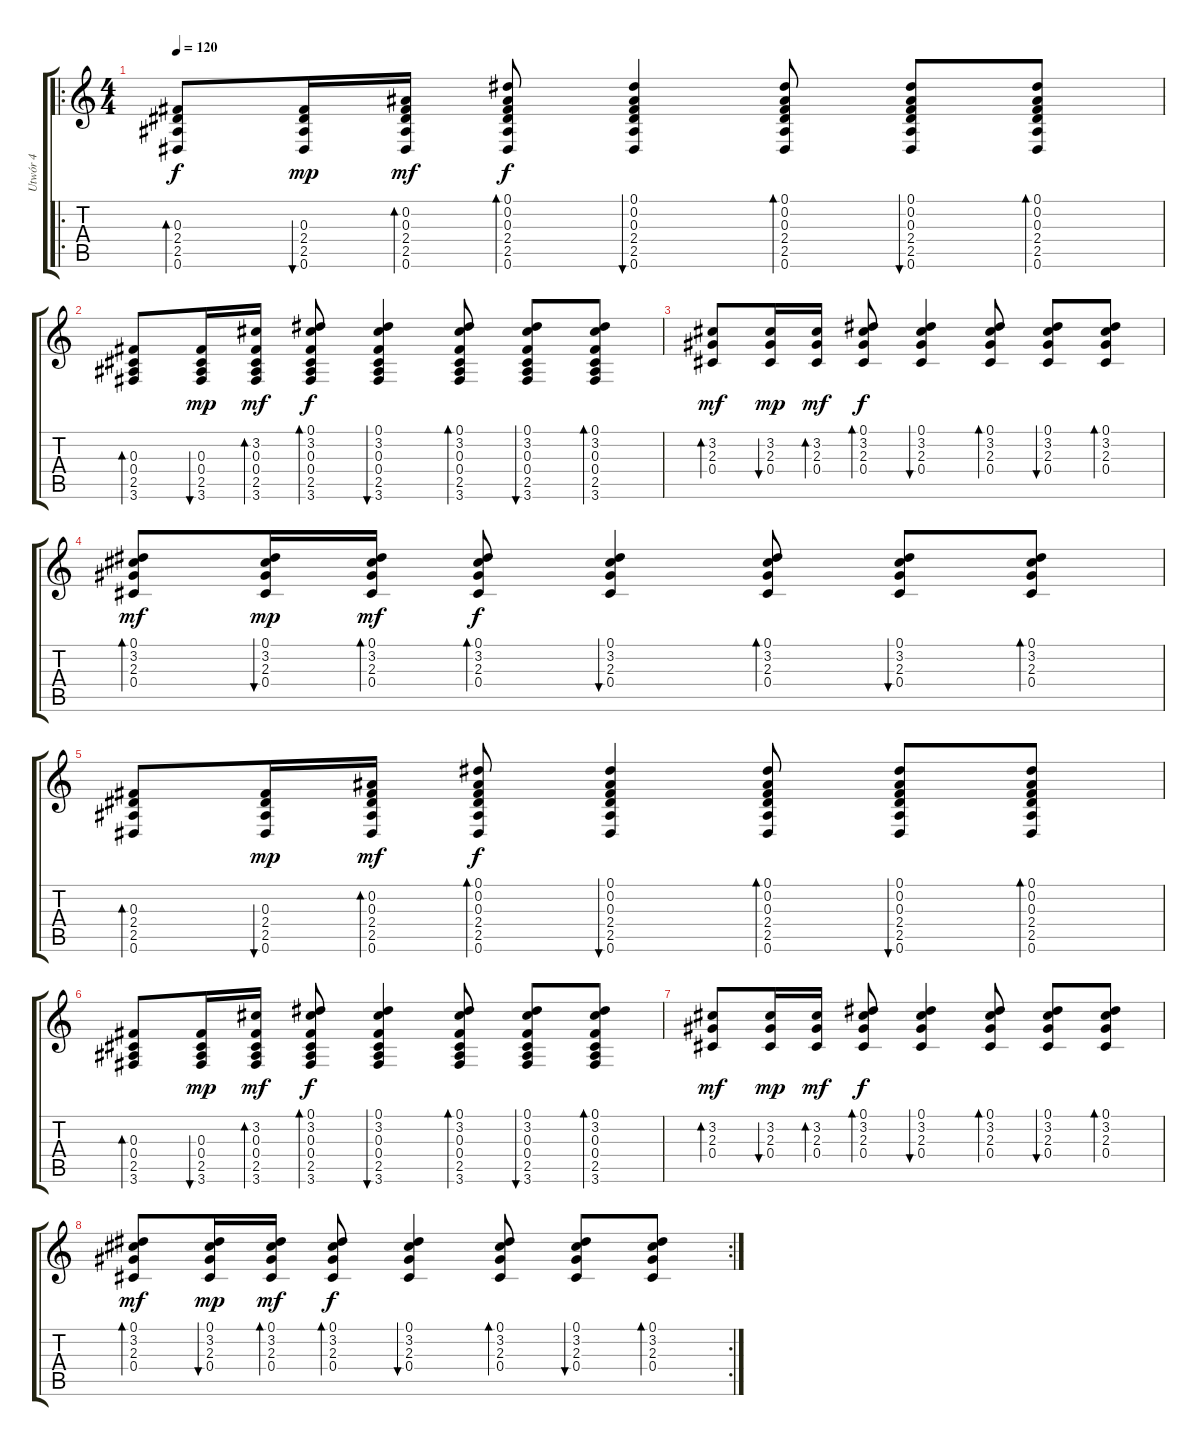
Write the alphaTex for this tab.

\track ("Utwór 4" "Utwór 4") {instrument acousticguitarsteel}
\staff {score tabs}
\tuning (Eb4 Bb3 Gb3 Db3 Ab2 Eb2) {hide}
\ro
\ts (4 4)
\tempo 120
\clef g2
\ks c
(0.3 2.4 2.5 0.6).8{bd 120 dy f} (0.3 2.4 2.5 0.6).16{bu 60 dy mp} (0.2 0.3 2.4 2.5 0.6).16{bd 60 dy mf} (0.1 0.2 0.3 2.4 2.5 0.6).8{bd 60 dy f} (0.1 0.2 0.3 2.4 2.5 0.6).4{bu 60} (0.1 0.2 0.3 2.4 2.5 0.6).8{bd 60} (0.1 0.2 0.3 2.4 2.5 0.6).8{bu 60} (0.1 0.2 0.3 2.4 2.5 0.6).8{bd 60} |
(0.3 0.4 2.5 3.6).8{bd 120} (0.3 0.4 2.5 3.6).16{bu 60 dy mp} (3.2 0.3 0.4 2.5 3.6).16{bd 60 dy mf} (0.1 3.2 0.3 0.4 2.5 3.6).8{bd 60 dy f} (0.1 3.2 0.3 0.4 2.5 3.6).4{bu 60} (0.1 3.2 0.3 0.4 2.5 3.6).8{bd 60} (0.1 3.2 0.3 0.4 2.5 3.6).8{bu 60} (0.1 3.2 0.3 0.4 2.5 3.6).8{bd 60} |
(3.2 2.3 0.4).8{bd 120 dy mf} (3.2 2.3 0.4).16{bu 60 dy mp} (3.2 2.3 0.4).16{bd 60 dy mf} (0.1 3.2 2.3 0.4).8{bd 60 dy f} (0.1 3.2 2.3 0.4).4{bu 60} (0.1 3.2 2.3 0.4).8{bd 60} (0.1 3.2 2.3 0.4).8{bu 60} (0.1 3.2 2.3 0.4).8{bd 60} |
(0.1 3.2 2.3 0.4).8{bd 120 dy mf} (0.1 3.2 2.3 0.4).16{bu 60 dy mp} (0.1 3.2 2.3 0.4).16{bd 60 dy mf} (0.1 3.2 2.3 0.4).8{bd 60 dy f} (0.1 3.2 2.3 0.4).4{bu 60} (0.1 3.2 2.3 0.4).8{bd 60} (0.1 3.2 2.3 0.4).8{bu 60} (0.1 3.2 2.3 0.4).8{bd 60} |
(0.3 2.4 2.5 0.6).8{bd 120} (0.3 2.4 2.5 0.6).16{bu 60 dy mp} (0.2 0.3 2.4 2.5 0.6).16{bd 60 dy mf} (0.1 0.2 0.3 2.4 2.5 0.6).8{bd 60 dy f} (0.1 0.2 0.3 2.4 2.5 0.6).4{bu 60} (0.1 0.2 0.3 2.4 2.5 0.6).8{bd 60} (0.1 0.2 0.3 2.4 2.5 0.6).8{bu 60} (0.1 0.2 0.3 2.4 2.5 0.6).8{bd 60} |
(0.3 0.4 2.5 3.6).8{bd 120} (0.3 0.4 2.5 3.6).16{bu 60 dy mp} (3.2 0.3 0.4 2.5 3.6).16{bd 60 dy mf} (0.1 3.2 0.3 0.4 2.5 3.6).8{bd 60 dy f} (0.1 3.2 0.3 0.4 2.5 3.6).4{bu 60} (0.1 3.2 0.3 0.4 2.5 3.6).8{bd 60} (0.1 3.2 0.3 0.4 2.5 3.6).8{bu 60} (0.1 3.2 0.3 0.4 2.5 3.6).8{bd 60} |
(3.2 2.3 0.4).8{bd 120 dy mf} (3.2 2.3 0.4).16{bu 60 dy mp} (3.2 2.3 0.4).16{bd 60 dy mf} (0.1 3.2 2.3 0.4).8{bd 60 dy f} (0.1 3.2 2.3 0.4).4{bu 60} (0.1 3.2 2.3 0.4).8{bd 60} (0.1 3.2 2.3 0.4).8{bu 60} (0.1 3.2 2.3 0.4).8{bd 60} |
\rc 2
(0.1 3.2 2.3 0.4).8{bd 120 dy mf} (0.1 3.2 2.3 0.4).16{bu 60 dy mp} (0.1 3.2 2.3 0.4).16{bd 60 dy mf} (0.1 3.2 2.3 0.4).8{bd 60 dy f} (0.1 3.2 2.3 0.4).4{bu 60} (0.1 3.2 2.3 0.4).8{bd 60} (0.1 3.2 2.3 0.4).8{bu 60} (0.1 3.2 2.3 0.4).8{bd 60}
